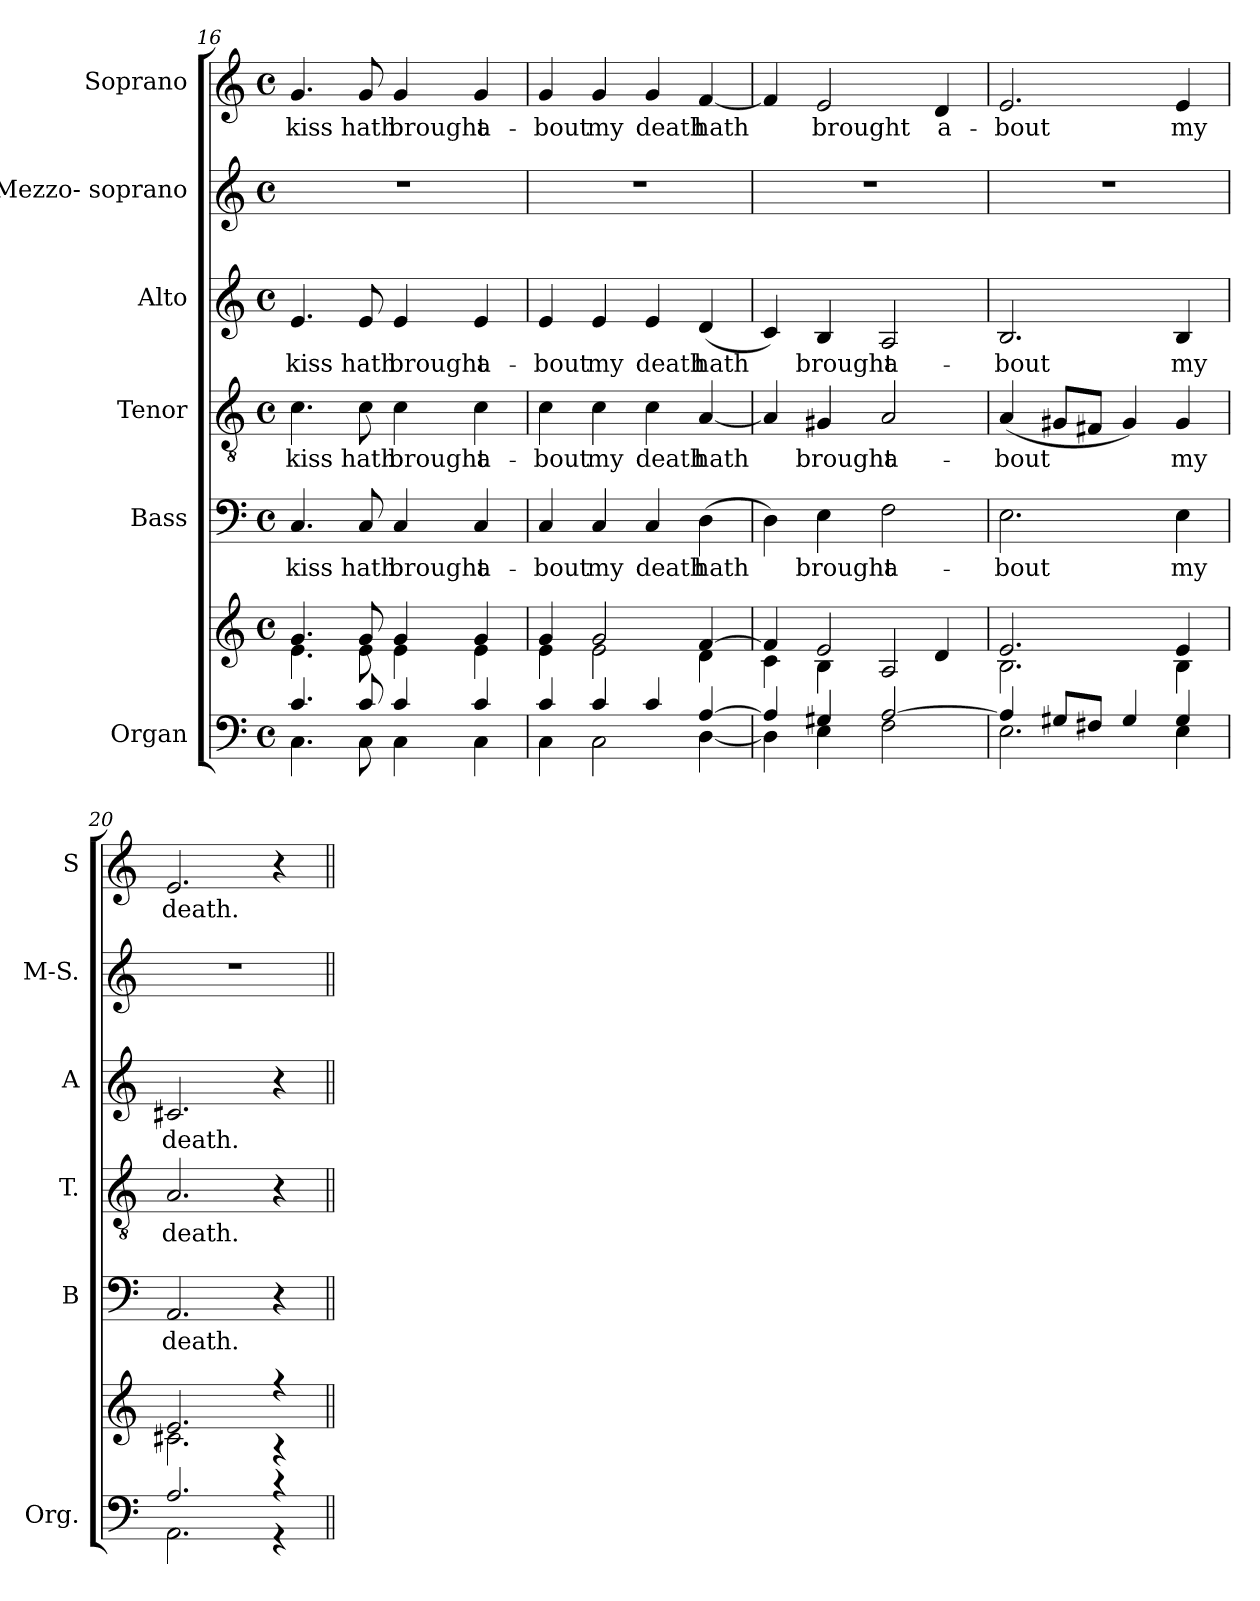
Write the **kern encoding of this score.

**kern	**kern	**kern	**text	**kern	**text	**kern	**text	**kern	**kern	**text
*part6	*part6	*part5	*part5	*part4	*part4	*part3	*part3	*part2	*part1	*part1
*staff7	*staff6	*staff5	*staff5	*staff4	*staff4	*staff3	*staff3	*staff2	*staff1	*staff1
*I"Organ	*	*I"Bass	*	*I"Tenor	*	*I"Alto	*	*I"Mezzo- soprano	*I"Soprano	*
*I'Org.	*	*I'B	*	*I'T.	*	*I'A	*	*I'M-S.	*I'S	*
*clefF4	*clefG2	*clefF4	*	*clefGv2	*	*clefG2	*	*clefG2	*clefG2	*
*	*	*	*	*ITrd7c12	*	*	*	*	*	*
*k[]	*k[]	*k[]	*	*k[]	*	*k[]	*	*k[]	*k[]	*
*C:	*C:	*C:	*	*C:	*	*C:	*	*C:	*C:	*
*M4/4	*M4/4	*M4/4	*	*M4/4	*	*M4/4	*	*M4/4	*M4/4	*
*met(c)	*met(c)	*met(c)	*	*met(c)	*	*met(c)	*	*met(c)	*met(c)	*
=16	=16	=16	=16	=16	=16	=16	=16	=16	=16	=16
*^	*^	*	*	*	*	*	*	*	*	*
!	!	!	!	!	!LO:LY:b:color=#000000	!	!	!	!	!	!	!
!	!	!	!	!	!	!	!LO:LY:b:color=#000000	!	!	!	!	!
!	!	!	!	!	!	!	!	!	!LO:LY:b:color=#000000	!	!	!
!	!	!	!	!	!	!	!	!	!	!	!	!LO:LY:b:color=#000000
4.ci/	4.Ci\	4.gi/	4.ei\	4.Ci/	kiss	4.Ci\	kiss	4.ei/	kiss	1r	4.gi/	kiss
!	!	!	!	!	!LO:LY:b:color=#000000	!	!	!	!	!	!	!
!	!	!	!	!	!	!	!LO:LY:b:color=#000000	!	!	!	!	!
!	!	!	!	!	!	!	!	!	!LO:LY:b:color=#000000	!	!	!
!	!	!	!	!	!	!	!	!	!	!	!	!LO:LY:b:color=#000000
8ci/	8Ci\	8gi/	8ei\	8Ci/	hath	8Ci\	hath	8ei/	hath	.	8gi/	hath
!	!	!	!	!	!LO:LY:b:color=#000000	!	!	!	!	!	!	!
!	!	!	!	!	!	!	!LO:LY:b:color=#000000	!	!	!	!	!
!	!	!	!	!	!	!	!	!	!LO:LY:b:color=#000000	!	!	!
!	!	!	!	!	!	!	!	!	!	!	!	!LO:LY:b:color=#000000
4ci/	4Ci\	4gi/	4ei\	4Ci/	brought	4Ci\	brought	4ei/	brought	.	4gi/	brought
!	!	!	!	!	!LO:LY:b:color=#000000	!	!	!	!	!	!	!
!	!	!	!	!	!	!	!LO:LY:b:color=#000000	!	!	!	!	!
!	!	!	!	!	!	!	!	!	!LO:LY:b:color=#000000	!	!	!
!	!	!	!	!	!	!	!	!	!	!	!	!LO:LY:b:color=#000000
4ci/	4Ci\	4gi/	4ei\	4Ci/	a-	4Ci\	a-	4ei/	a-	.	4gi/	a-
!!LO:PB:g=z
=17	=17	=17	=17	=17	=17	=17	=17	=17	=17	=17	=17	=17
!	!	!	!	!	!LO:LY:b:color=#000000	!	!	!	!	!	!	!
!	!	!	!	!	!	!	!LO:LY:b:color=#000000	!	!	!	!	!
!	!	!	!	!	!	!	!	!	!LO:LY:b:color=#000000	!	!	!
!	!	!	!	!	!	!	!	!	!	!	!	!LO:LY:b:color=#000000
4ci/	4Ci\	4gi/	4ei\	4Ci/	-bout	4Ci\	-bout	4ei/	-bout	1r	4gi/	-bout
!	!	!	!	!	!LO:LY:b:color=#000000	!	!	!	!	!	!	!
!	!	!	!	!	!	!	!LO:LY:b:color=#000000	!	!	!	!	!
!	!	!	!	!	!	!	!	!	!LO:LY:b:color=#000000	!	!	!
!	!	!	!	!	!	!	!	!	!	!	!	!LO:LY:b:color=#000000
4ci/	2Ci\	2gi/	2ei\	4Ci/	my	4Ci\	my	4ei/	my	.	4gi/	my
!	!	!	!	!	!LO:LY:b:color=#000000	!	!	!	!	!	!	!
!	!	!	!	!	!	!	!LO:LY:b:color=#000000	!	!	!	!	!
!	!	!	!	!	!	!	!	!	!LO:LY:b:color=#000000	!	!	!
!	!	!	!	!	!	!	!	!	!	!	!	!LO:LY:b:color=#000000
4ci/	.	.	.	4Ci/	death	4Ci\	death	4ei/	death	.	4gi/	death
!	!	!	!	!	!LO:LY:b:color=#000000	!	!	!	!	!	!	!
!	!	!	!	!	!	!	!LO:LY:b:color=#000000	!	!	!	!	!
!	!	!	!	!	!	!	!	!	!LO:LY:b:color=#000000	!	!	!
!	!	!	!	!	!	!	!	!	!	!	!	!LO:LY:b:color=#000000
[4Ai/	[4Di\	[4fi/	4di\	(4Di\	hath	[4AAi/	hath	(4di/	hath	.	[4fi/	hath
=18	=18	=18	=18	=18	=18	=18	=18	=18	=18	=18	=18	=18
4Ai/]	4Di\]	4fi/]	4ci\	4Di\)	.	4AAi/]	.	4ci/)	.	1r	4fi/]	.
!	!	!	!	!	!LO:LY:b:color=#000000	!	!	!	!	!	!	!
!	!	!	!	!	!	!	!LO:LY:b:color=#000000	!	!	!	!	!
!	!	!	!	!	!	!	!	!	!LO:LY:b:color=#000000	!	!	!
!	!	!	!	!	!	!	!	!	!	!	!	!LO:LY:b:color=#000000
4G#Xi/	4Ei\	2ei/	4Bi\	4Ei\	brought	4GG#Xi/	brought	4Bi/	brought	.	2ei/	brought
!	!	!	!	!	!LO:LY:b:color=#000000	!	!	!	!	!	!	!
!	!	!	!	!	!	!	!LO:LY:b:color=#000000	!	!	!	!	!
!	!	!	!	!	!	!	!	!	!LO:LY:b:color=#000000	!	!	!
[2Ai/	2Fi\	.	2Ai/	2Fi\	a-	2AAi/	a-	2Ai/	a-	.	.	.
!	!	!	!	!	!	!	!	!	!	!	!	!LO:LY:b:color=#000000
.	.	4di/	.	.	.	.	.	.	.	.	4di/	a-
=19	=19	=19	=19	=19	=19	=19	=19	=19	=19	=19	=19	=19
!	!	!	!	!	!LO:LY:b:color=#000000	!	!	!	!	!	!	!
!	!	!	!	!	!	!	!LO:LY:b:color=#000000	!	!	!	!	!
!	!	!	!	!	!	!	!	!	!LO:LY:b:color=#000000	!	!	!
!	!	!	!	!	!	!	!	!	!	!	!	!LO:LY:b:color=#000000
4Ai/]	2.Ei\	2.ei/	2.Bi\	2.Ei\	-bout	(4AAi/	-bout	2.Bi/	-bout	1r	2.ei/	-bout
8G#Xi/L	.	.	.	.	.	8GG#Xi/L	.	.	.	.	.	.
8F#Xi/J	.	.	.	.	.	8FF#Xi/J	.	.	.	.	.	.
4G#i/	.	.	.	.	.	4GG#i/)	.	.	.	.	.	.
!	!	!	!	!	!LO:LY:b:color=#000000	!	!	!	!	!	!	!
!	!	!	!	!	!	!	!LO:LY:b:color=#000000	!	!	!	!	!
!	!	!	!	!	!	!	!	!	!LO:LY:b:color=#000000	!	!	!
!	!	!	!	!	!	!	!	!	!	!	!	!LO:LY:b:color=#000000
4G#i/	4Ei\	4ei/	4Bi\	4Ei\	my	4GG#i/	my	4Bi/	my	.	4ei/	my
=20	=20	=20	=20	=20	=20	=20	=20	=20	=20	=20	=20	=20
!	!	!	!	!	!LO:LY:b:color=#000000	!	!	!	!	!	!	!
!	!	!	!	!	!	!	!LO:LY:b:color=#000000	!	!	!	!	!
!	!	!	!	!	!	!	!	!	!LO:LY:b:color=#000000	!	!	!
!	!	!	!	!	!	!	!	!	!	!	!	!LO:LY:b:color=#000000
2.Ai/	2.AAi\	2.ei/	2.c#Xi\	2.AAi/	death.	2.AAi/	death.	2.c#Xi/	death.	1r	2.ei/	death.
4r	4r	4r	4r	4r	.	4r	.	4r	.	.	4r	.
*v	*v	*	*	*	*	*	*	*	*	*	*	*
*	*v	*v	*	*	*	*	*	*	*	*	*
=||	=||	=||	=||	=||	=||	=||	=||	=||	=||	=||
*-	*-	*-	*-	*-	*-	*-	*-	*-	*-	*-
